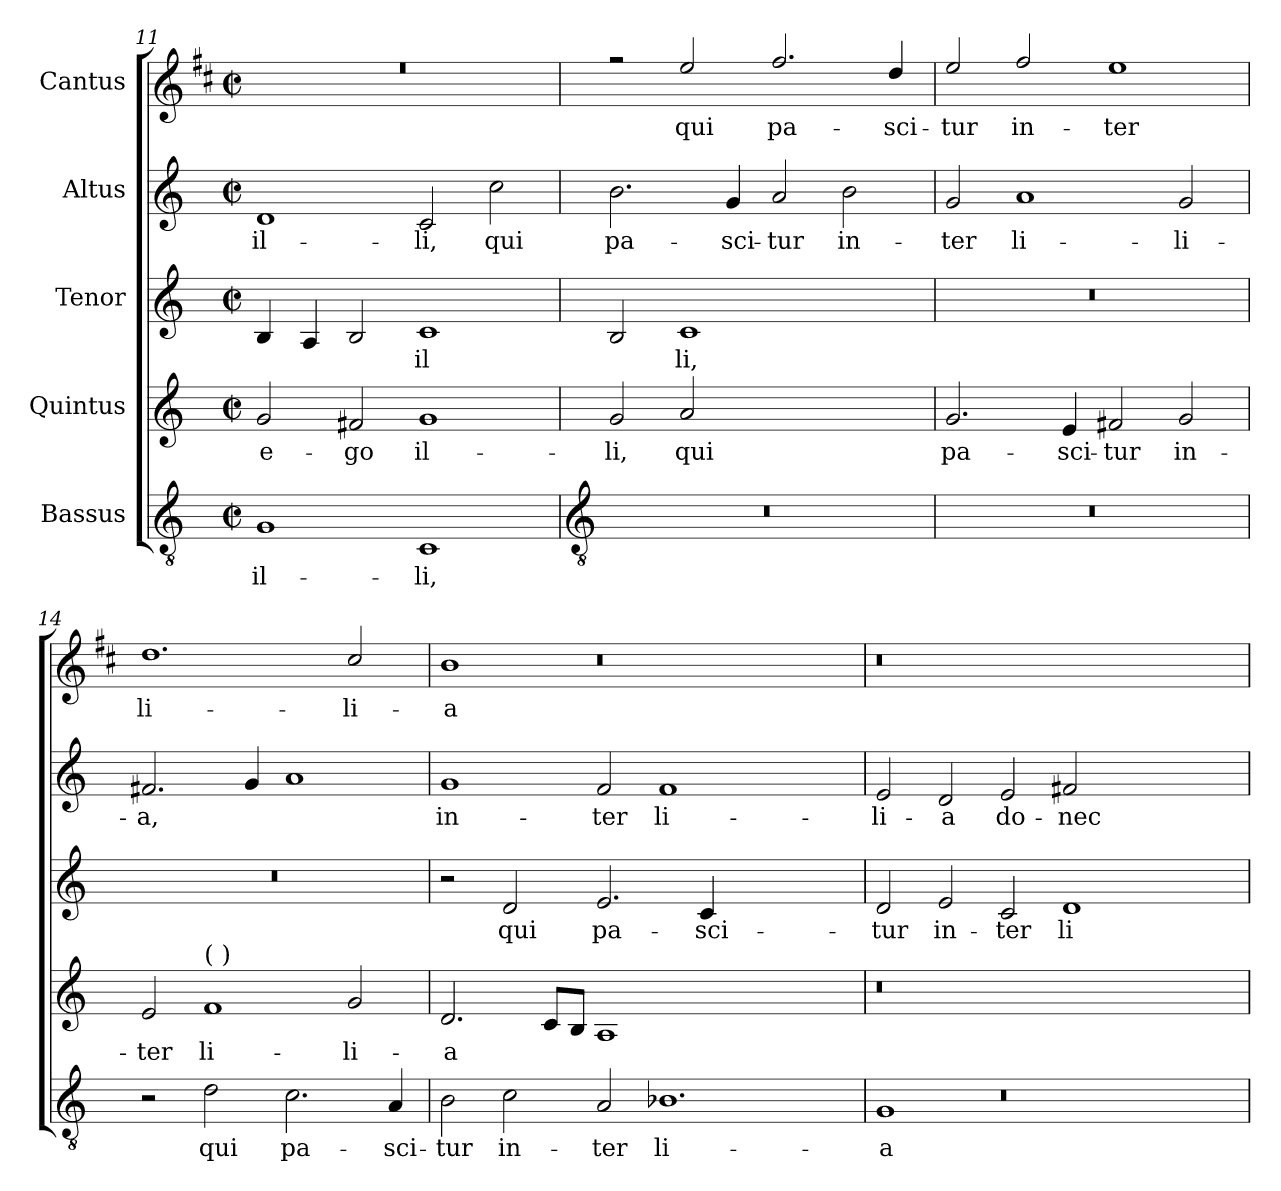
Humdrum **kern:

**kern	**text	**kern	**text	**kern	**text	**kern	**text	**kern	**text
*part5	*part5	*part4	*part4	*part3	*part3	*part2	*part2	*part1	*part1
*staff5	*staff5	*staff4	*staff4	*staff3	*staff3	*staff2	*staff2	*staff1	*staff1
*I"Bassus	*	*I"Quintus	*	*I"Tenor	*	*I"Altus	*	*I"Cantus	*
*clefGv2	*	*clefG2	*	*clefG2	*	*clefG2	*	*clefG2	*
*	*	*	*	*	*	*	*	*ITrd1c2	*
*k[]	*	*k[]	*	*k[]	*	*k[]	*	*k[]	*
*C:	*	*C:	*	*C:	*	*C:	*	*C:	*
*M4/2	*	*M4/2	*	*M4/2	*	*M4/2	*	*M4/2	*
*met(c|)	*	*met(c|)	*	*met(c|)	*	*met(c|)	*	*met(c|)	*
=11A	=11A	=11A	=11A	=11A	=11A	=11A	=11A	=11A	=11A
!	!LO:LY:b	!	!LO:LY:b	!	!	!	!LO:LY:b	!	!
*	*	*	*	*	*	*	*	*^	*
1G	il-	2g	e-	4B	.	1d	il-	0r	0ryy	.
.	.	.	.	4A	.	.	.	.	.	.
!	!	!	!LO:LY:b	!	!	!	!	!	!	!
.	.	2f#X	-go	2B	.	.	.	.	.	.
!	!LO:LY:b	!	!LO:LY:b	!	!LO:LY:b	!	!LO:LY:b	!	!	!
1C	-li,	1g	il-	1c	il	2c	-li,	.	.	.
!	!	!	!	!	!	!	!LO:LY:b	!	!	!
.	.	.	.	.	.	2cc	qui	.	.	.
!!LO:LB:g=z	!!
=12A	=12A	=12A	=12A	=12A	=12A	=12A	=12A	=12A	=12A	=12A
*clefGv2	*	*	*	*	*	*	*	*	*	*
!	!	!	!LO:LY:b	!	!	!	!LO:LY:b	!	!	!
0r	.	2g	-li,	2B	.	2.b	pa-	2r	0ryy	.
!	!	!	!LO:LY:b	!	!LO:LY:b	!	!	!	!	!LO:LY:b
.	.	2a	qui	1c	li,	.	.	2dd	.	qui
!	!	!	!	!	!	!	!LO:LY:b	!	!	!
.	.	.	.	.	.	4g	-sci-	.	.	.
!	!	!	!	!	!	!	!LO:LY:b	!	!	!LO:LY:b
.	.	1ryy	.	.	.	2a	-tur	2.ee	.	pa-
!	!	!	!	!	!	!	!LO:LY:b	!	!	!
.	.	.	.	2ryy	.	2b	in-	.	.	.
!	!	!	!	!	!	!	!	!	!	!LO:LY:b
.	.	.	.	.	.	.	.	4cc	.	-sci-
!!LO:LB:g=z	!!
=13	=13	=13	=13	=13	=13	=13	=13	=13	=13	=13
!	!	!	!LO:LY:b	!	!	!	!LO:LY:b	!	!	!LO:LY:b
0r	.	2.g	pa-	0r	.	2g	-ter	2dd	0ryy	-tur
!	!	!	!	!	!	!	!LO:LY:b	!	!	!LO:LY:b
.	.	.	.	.	.	1a	li-	2ee	.	in-
!	!	!	!LO:LY:b	!	!	!	!	!	!	!
.	.	4e	-sci-	.	.	.	.	.	.	.
!	!	!	!LO:LY:b	!	!	!	!	!	!	!LO:LY:b
.	.	2f#X	-tur	.	.	.	.	1dd	.	-ter
!	!	!	!LO:LY:b	!	!	!	!LO:LY:b	!	!	!
.	.	2g	in-	.	.	2g	-li-	.	.	.
=14	=14	=14	=14	=14	=14	=14	=14	=14	=14	=14
!	!	!	!LO:LY:b	!	!	!	!LO:LY:b	!	!	!LO:LY:b
2r	.	2e	-ter	0r	.	2.f#X	-a,	1.cc	0ryy	li-
!	!	!LO:TX:a:t=(  )	!	!	!	!	!	!	!	!
!	!LO:LY:b	!	!LO:LY:b	!	!	!	!	!	!	!
2d	qui	1f	li-	.	.	.	.	.	.	.
.	.	.	.	.	.	4g	.	.	.	.
!	!LO:LY:b	!	!	!	!	!	!	!	!	!
2.c	pa-	.	.	.	.	1a	.	.	.	.
!	!	!	!LO:LY:b	!	!	!	!	!	!	!LO:LY:b
.	.	2g	-li-	.	.	.	.	2b	.	-li-
!	!LO:LY:b	!	!	!	!	!	!	!	!	!
4A	-sci-	.	.	.	.	.	.	.	.	.
=15	=15	=15	=15	=15	=15	=15	=15	=15	=15	=15
!	!LO:LY:b	!	!LO:LY:b	!	!	!	!LO:LY:b	!	!	!LO:LY:b
2B	-tur	2.d	-a	2r	.	1g	in-	1a	0ryy	-a
!	!LO:LY:b	!	!	!	!LO:LY:b	!	!	!	!	!
2c	in-	.	.	2d	qui	.	.	.	.	.
.	.	8cL	.	.	.	.	.	.	.	.
.	.	8BJ	.	.	.	.	.	.	.	.
!	!LO:LY:b	!	!	!	!LO:LY:b	!	!LO:LY:b	!	!	!
2A	-ter	1A	.	2.e	pa-	2f	-ter	0r	.	.
!	!LO:LY:b	!	!	!	!	!	!LO:LY:b	!	!	!
1.B-X	li-	.	.	.	.	1f	li-	.	.	.
!	!	!	!	!	!LO:LY:b	!	!	!	!	!
.	.	.	.	4c	-sci-	.	.	.	.	.
.	.	1ryy	.	1ryy	.	.	.	.	1ryy	.
.	.	.	.	.	.	2ryy	.	.	.	.
=16	=16	=16	=16	=16	=16	=16	=16	=16	=16	=16
!	!LO:LY:b	!	!	!	!LO:LY:b	!	!LO:LY:b	!	!	!
1G	-a	0r	.	2d	-tur	2e	-li-	0r	1ryy	.
!	!	!	!	!	!LO:LY:b	!	!LO:LY:b	!	!	!
.	.	.	.	2e	in-	2d	-a	.	.	.
!	!	!	!	!	!LO:LY:b	!	!LO:LY:b	!	!	!
0r	.	.	.	2c	-ter	2e	do-	.	2ryy	.
!	!	!	!	!	!LO:LY:b	!	!LO:LY:b	!	!	!
.	.	.	.	1d	li-	2f#X	-nec	.	2ryy	.
.	.	1ryy	.	.	.	1ryy	.	1ryy	1ryy	.
.	.	.	.	2ryy	.	.	.	.	.	.
*	*	*	*	*	*	*	*	*v	*v	*
=	=	=	=	=	=	=	=	=	=
*-	*-	*-	*-	*-	*-	*-	*-	*-	*-
